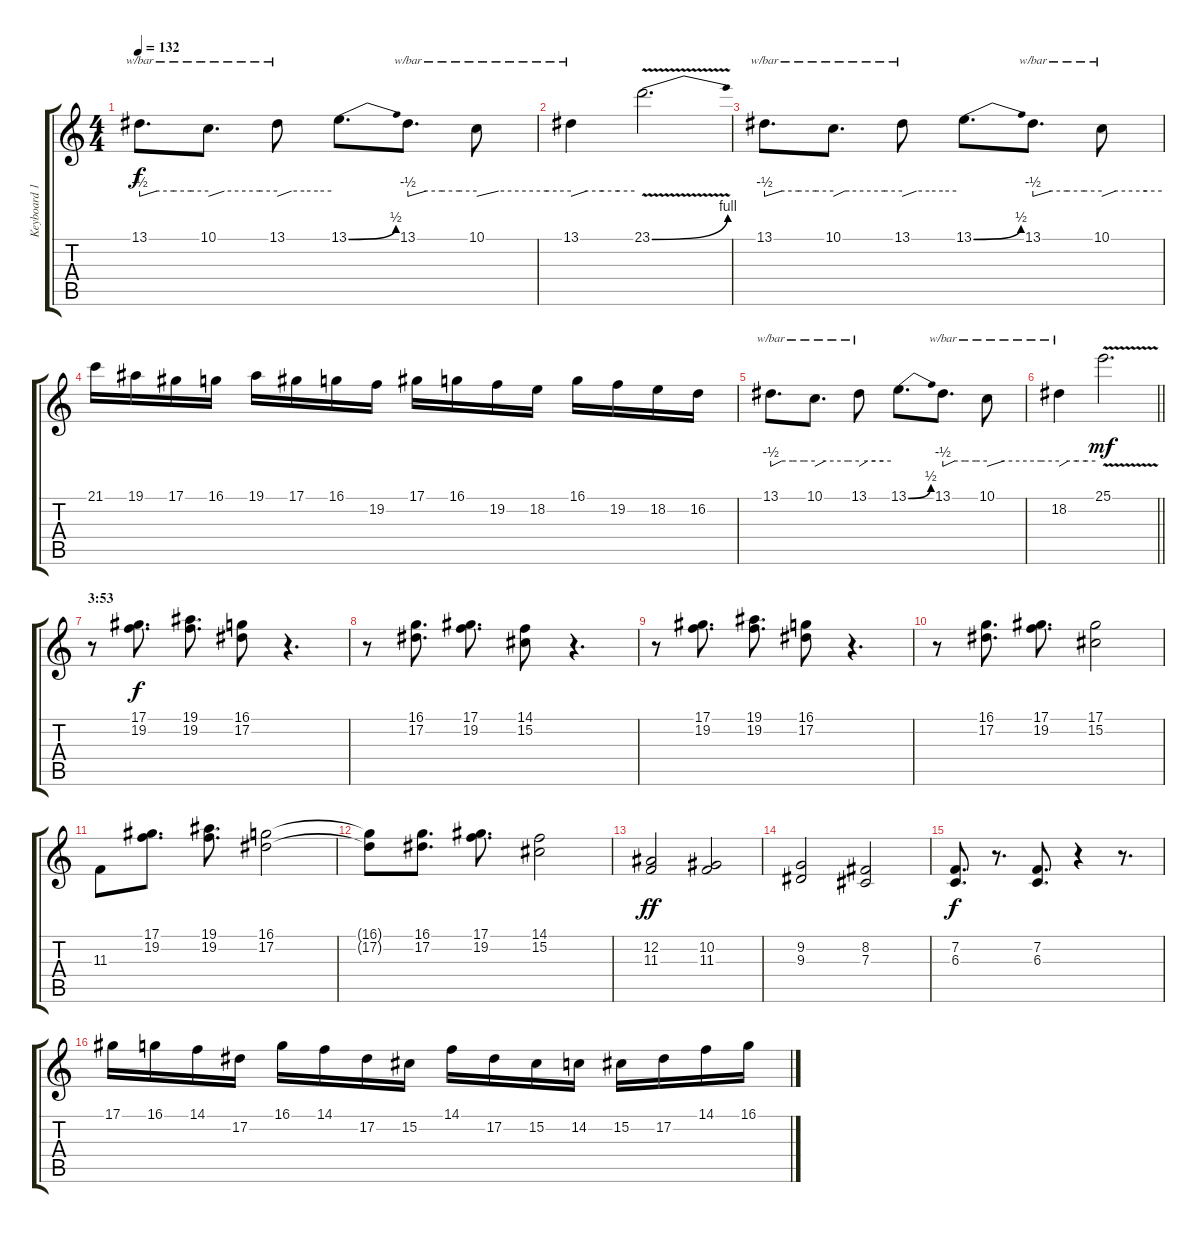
\track ("Keyboard 1" "Keyboard 1") {instrument rockorgan}
\staff {score tabs}
\tuning (Eb4 Bb3 Gb3 Db3 Ab2 Eb2) {hide}
\ts (4 4)
\tempo 132
\clef g2
\ks c
13.1.8{d tbe (custom default 0 -2 15 0 30 0 45 0 60 0) dy f} 10.1.8{d tbe (custom default 0 -2 14 0 45 0 60 0)} 13.1.8{tbe (custom default 0 -2 16 0 30 0 45 0 60 0)} 13.1{be (bend 0 0 60 2)}.8{d} 13.1.8{d tbe (custom default 0 -2 16 0 30 0 45 0 60 0)} 10.1.8{tbe (custom default 0 -2 14 0 45 0 60 0)} |
13.1.4{tbe (custom default 0 -2 15 0 30 0 45 0 60 0)} 23.1{be (bend 0 0 60 4) v}.2{d} |
13.1.8{d tbe (custom default 0 -2 15 0 30 0 45 0 60 0)} 10.1.8{d tbe (custom default 0 -2 10 0 14 0 45 0 60 0)} 13.1.8{tbe (custom default 0 -2 16 0 30 0 45 0 60 0)} 13.1{be (bend 0 0 60 2)}.8{d} 13.1.8{d tbe (custom default 0 -2 16 0 30 0 45 0 60 0)} 10.1.8{tbe (custom default 0 -2 14 0 45 0 60 0)} |
21.1.16 19.1.16 17.1.16 16.1.16 19.1.16 17.1.16 16.1.16 19.2.16 17.1.16 16.1.16 19.2.16 18.2.16 16.1.16 19.2.16 18.2.16 16.2.16 |
13.1.8{d tbe (custom default 0 -2 15 0 30 0 45 0 60 0)} 10.1.8{d tbe (custom default 0 -2 14 0 45 0 60 0)} 13.1.8{tbe (custom default 0 -2 16 0 30 0 45 0 60 0)} 13.1{be (bend 0 0 60 2)}.8{d} 13.1.8{d tbe (custom default 0 -2 16 0 30 0 45 0 60 0)} 10.1.8{tbe (custom default 0 -2 14 0 45 0 60 0)} |
\barLineRight lightlight
18.2.4{tbe (custom default 0 -2 15 0 30 0 45 0 60 0)} 25.1{v}.2{d dy mf} |
\section ("" "3:53")
r.8 (17.1 19.2).8{d dy f} (19.1 19.2).8{d} (16.1 17.2).8 r.4{d} |
r.8 (16.1 17.2).8{d} (17.1 19.2).8{d} (14.1 15.2).8 r.4{d} |
r.8 (17.1 19.2).8{d} (19.1 19.2).8{d} (16.1 17.2).8 r.4{d} |
r.8 (16.1 17.2).8{d} (17.1 19.2).8{d} (17.1 15.2).2 |
11.3.8 (17.1 19.2).8{d} (19.1 19.2).8{d} (16.1 17.2).2 |
(16.1{t} 17.2{t}).8 (16.1 17.2).8{d} (17.1 19.2).8{d} (14.1 15.2).2 |
(12.2 11.3).2{dy ff instrument stringensemble1} (10.2 11.3).2 |
(9.2 9.3).2 (8.2 7.3).2 |
(7.2 6.3).8{d dy f} r.8{d} (7.2 6.3).8{d} r.4 r.8{d} |
17.1.16{instrument rockorgan} 16.1.16 14.1.16 17.2.16 16.1.16 14.1.16 17.2.16 15.2.16 14.1.16 17.2.16 15.2.16 14.2.16 15.2.16 17.2.16 14.1.16 16.1.16
